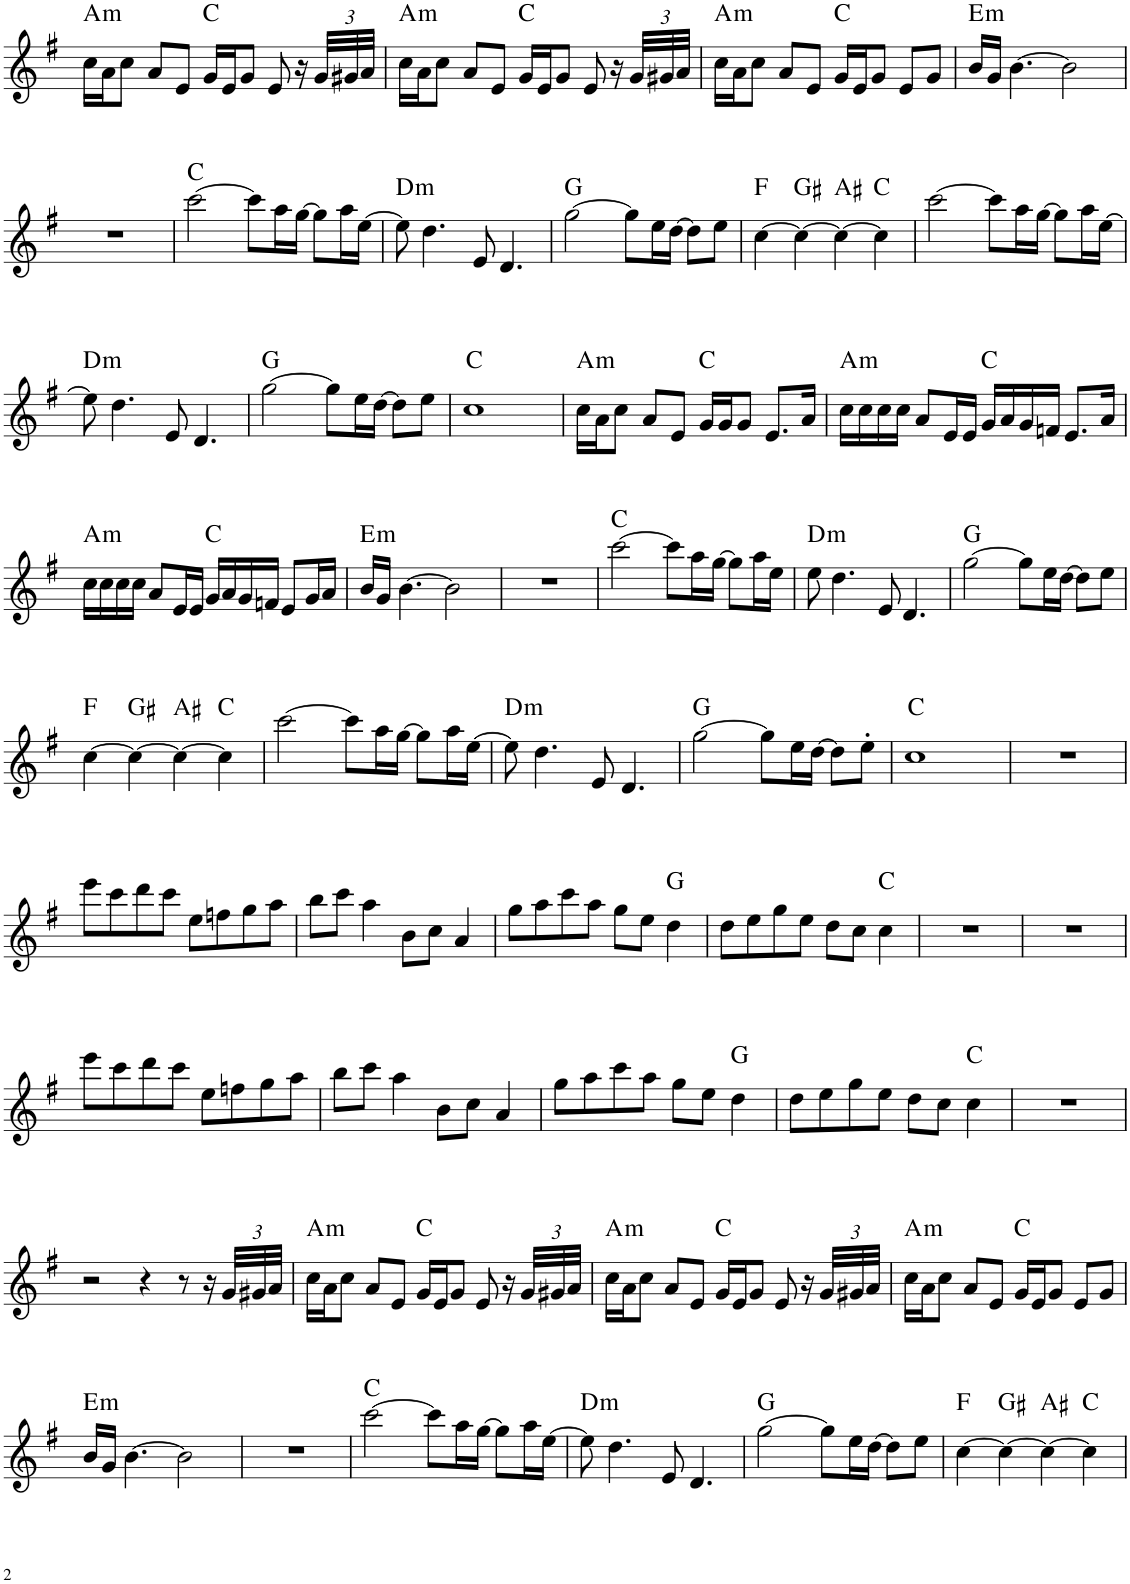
**kern	**harte
*part1	*part1
*staff1	*
*I"Piano	*
*I'Pno.	*
!!LO:PB:g=z
*clefG2	*
*k[f#]	*
*M4/4	*
=44	=44
!	!LO:H:kt=m
16cc\LL	A:min
16a\J	.
8cc\J	.
8a/L	.
8e/J	.
16g/LL	C:maj
16e/J	.
8g/J	.
8e/	.
16r	.
*Xbrackettup	*
48g/LLL	.
48g#X/	.
48a/JJJ	.
=45	=45
!	!LO:H:kt=m
16cc\LL	A:min
16a\J	.
8cc\J	.
8a/L	.
8e/J	.
16g/LL	C:maj
16e/J	.
8g/J	.
8e/	.
16r	.
48g/LLL	.
48g#X/	.
48a/JJJ	.
=46	=46
!	!LO:H:kt=m
16cc\LL	A:min
16a\J	.
8cc\J	.
8a/L	.
8e/J	.
16g/LL	C:maj
16e/J	.
8g/J	.
8e/L	.
8g/J	.
=47	=47
!	!LO:H:kt=m
16b/LL	E:min
16g/JJ	.
[4.b\	.
2b\]	.
!!LO:LB:g=z
=48	=48
1r	.
=49	=49
[2ccc\	C:maj
8ccc\L]	.
16aa\L	.
[16gg\JJ	.
8gg\L]	.
16aa\L	.
[16ee\JJ	.
=50	=50
!	!LO:H:kt=m
8ee\]	D:min
4.dd\	.
8e/	.
4.d/	.
=51	=51
[2gg\	G:maj
8gg\L]	.
16ee\L	.
[16dd\JJ	.
8dd\L]	.
8ee\J	.
=52	=52
[4cc\	F:maj
4cc\_	G#:maj
4cc\_	A#:maj
4cc\]	C:maj
=53	=53
[2ccc\	.
8ccc\L]	.
16aa\L	.
[16gg\JJ	.
8gg\L]	.
16aa\L	.
[16ee\JJ	.
!!LO:LB:g=z
=54	=54
!	!LO:H:kt=m
8ee\]	D:min
4.dd\	.
8e/	.
4.d/	.
=55	=55
[2gg\	G:maj
8gg\L]	.
16ee\L	.
[16dd\JJ	.
8dd\L]	.
8ee\J	.
=56	=56
1cc	C:maj
=57	=57
!	!LO:H:kt=m
16cc\LL	A:min
16a\J	.
8cc\J	.
8a/L	.
8e/J	.
16g/LL	C:maj
16g/J	.
8g/J	.
8.e/L	.
16a/Jk	.
=58	=58
!	!LO:H:kt=m
16cc\LL	A:min
16cc\	.
16cc\	.
16cc\JJ	.
8a/L	.
16e/L	.
16e/JJ	.
16g/LL	C:maj
16a/	.
16g/	.
16fn/JJ	.
8.e/L	.
16a/Jk	.
!!LO:LB:g=z
=59	=59
!	!LO:H:kt=m
16cc\LL	A:min
16cc\	.
16cc\	.
16cc\JJ	.
8a/L	.
16e/L	.
16e/JJ	.
16g/LL	C:maj
16a/	.
16g/	.
16fn/JJ	.
8e/L	.
16g/L	.
16a/JJ	.
=60	=60
!	!LO:H:kt=m
16b/LL	E:min
16g/JJ	.
[4.b\	.
2b\]	.
=61	=61
1r	.
=62	=62
[2ccc\	C:maj
8ccc\L]	.
16aa\L	.
[16gg\JJ	.
8gg\L]	.
16aa\L	.
16ee\JJ	.
=63	=63
!	!LO:H:kt=m
8ee\	D:min
4.dd\	.
8e/	.
4.d/	.
=64	=64
[2gg\	G:maj
8gg\L]	.
16ee\L	.
[16dd\JJ	.
8dd\L]	.
8ee\J	.
!!LO:LB:g=z
=65	=65
[4cc\	F:maj
4cc\_	G#:maj
4cc\_	A#:maj
4cc\]	C:maj
=66	=66
[2ccc\	.
8ccc\L]	.
16aa\L	.
[16gg\JJ	.
8gg\L]	.
16aa\L	.
[16ee\JJ	.
=67	=67
!	!LO:H:kt=m
8ee\]	D:min
4.dd\	.
8e/	.
4.d/	.
=68	=68
[2gg\	G:maj
8gg\L]	.
16ee\L	.
[16dd\JJ	.
8dd\L]	.
8ee'\J	.
=69	=69
1cc	C:maj
=70	=70
1r	.
!!LO:LB:g=z
=71	=71
8eee\L	.
8ccc\	.
8ddd\	.
8ccc\J	.
8ee\L	.
8ffn\	.
8gg\	.
8aa\J	.
=72	=72
8bb\L	.
8ccc\J	.
4aa\	.
8b\L	.
8cc\J	.
4a/	.
=73	=73
8gg\L	.
8aa\	.
8ccc\	.
8aa\J	.
8gg\L	.
8ee\J	.
4dd\	G:maj
=74	=74
8dd\L	.
8ee\	.
8gg\	.
8ee\J	.
8dd\L	.
8cc\J	.
4cc\	C:maj
=75	=75
1r	.
=76	=76
1r	.
!!LO:LB:g=z
=77	=77
8eee\L	.
8ccc\	.
8ddd\	.
8ccc\J	.
8ee\L	.
8ffn\	.
8gg\	.
8aa\J	.
=78	=78
8bb\L	.
8ccc\J	.
4aa\	.
8b\L	.
8cc\J	.
4a/	.
=79	=79
8gg\L	.
8aa\	.
8ccc\	.
8aa\J	.
8gg\L	.
8ee\J	.
4dd\	G:maj
=80	=80
8dd\L	.
8ee\	.
8gg\	.
8ee\J	.
8dd\L	.
8cc\J	.
4cc\	C:maj
=81	=81
1r	.
!!LO:LB:g=z
=82	=82
2r	.
4r	.
8r	.
16r	.
48g/LLL	.
48g#X/	.
48a/JJJ	.
=83	=83
!	!LO:H:kt=m
16cc\LL	A:min
16a\J	.
8cc\J	.
8a/L	.
8e/J	.
16g/LL	C:maj
16e/J	.
8g/J	.
8e/	.
16r	.
48g/LLL	.
48g#X/	.
48a/JJJ	.
=84	=84
!	!LO:H:kt=m
16cc\LL	A:min
16a\J	.
8cc\J	.
8a/L	.
8e/J	.
16g/LL	C:maj
16e/J	.
8g/J	.
8e/	.
16r	.
48g/LLL	.
48g#X/	.
48a/JJJ	.
=85	=85
!	!LO:H:kt=m
16cc\LL	A:min
16a\J	.
8cc\J	.
8a/L	.
8e/J	.
16g/LL	C:maj
16e/J	.
8g/J	.
8e/L	.
8g/J	.
!!LO:LB:g=z
=86	=86
!	!LO:H:kt=m
16b/LL	E:min
16g/JJ	.
[4.b\	.
2b\]	.
=87	=87
1r	.
=88	=88
[2ccc\	C:maj
8ccc\L]	.
16aa\L	.
[16gg\JJ	.
8gg\L]	.
16aa\L	.
[16ee\JJ	.
=89	=89
!	!LO:H:kt=m
8ee\]	D:min
4.dd\	.
8e/	.
4.d/	.
=90	=90
[2gg\	G:maj
8gg\L]	.
16ee\L	.
[16dd\JJ	.
8dd\L]	.
8ee\J	.
=91	=91
[4cc\	F:maj
4cc\_	G#:maj
4cc\_	A#:maj
4cc\]	C:maj
=	=
*-	*-
